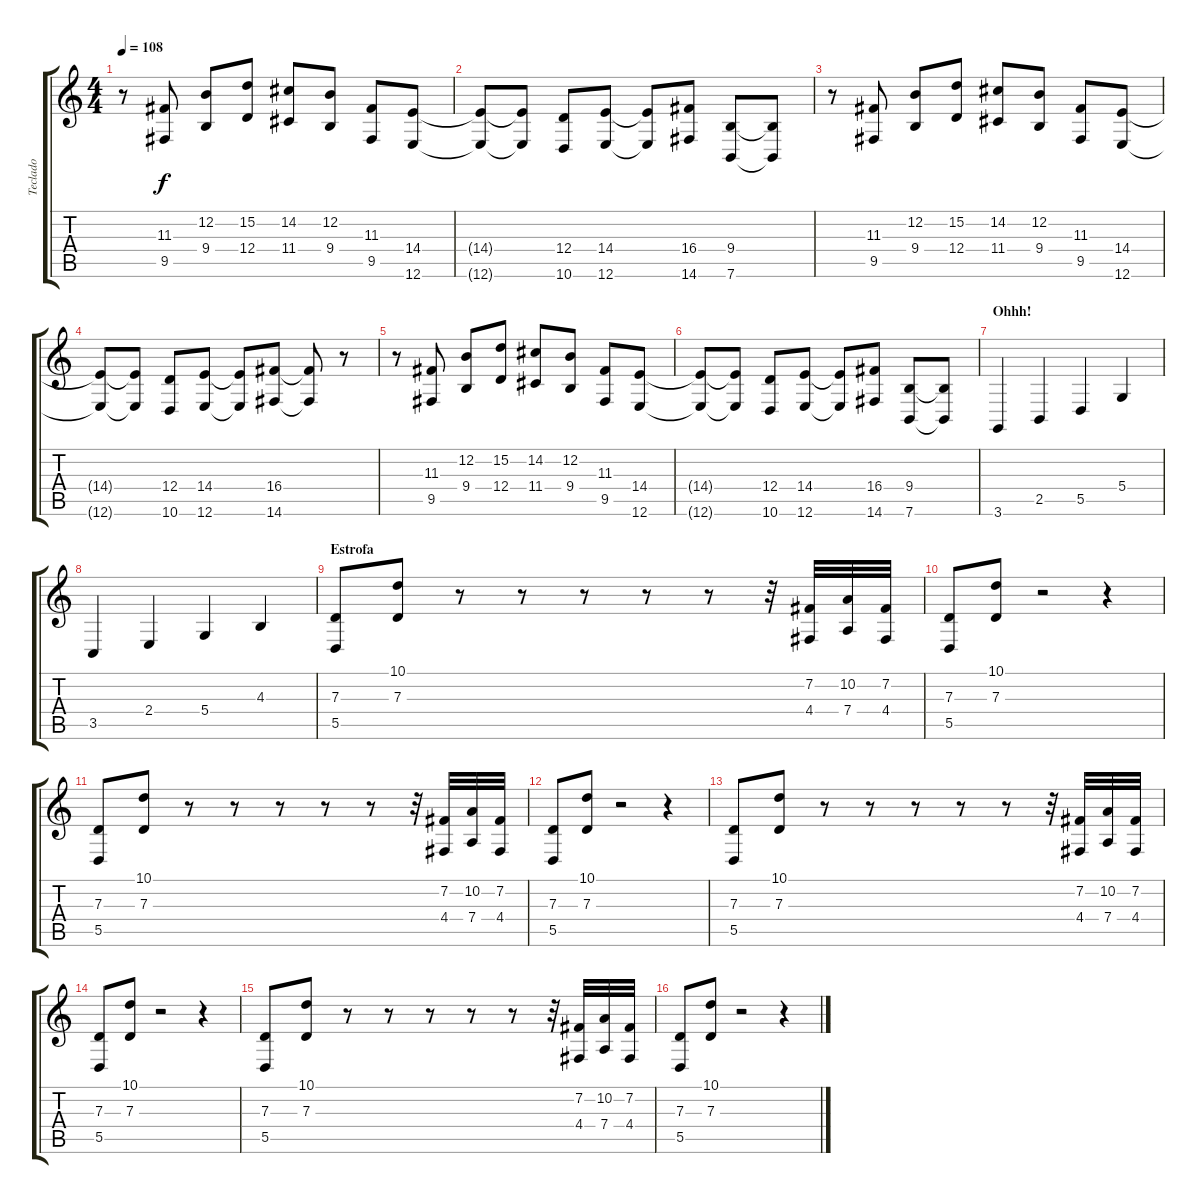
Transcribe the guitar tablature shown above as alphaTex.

\track ("Teclado" "Teclado") {instrument lead1square}
\staff {score tabs}
\tuning (E4 B3 G3 D3 A2 E2) {hide}
\ts (4 4)
\tempo 108
\clef g2
\ks c
r.8{dy f} (11.3 9.5).8 (12.2 9.4).8 (15.2 12.4).8 (14.2 11.4).8 (12.2 9.4).8 (11.3 9.5).8 (14.4 12.6).8 |
(14.4{t} 12.6{t}).8 (14.4{t} 12.6{t}).8 (12.4 10.6).8 (14.4 12.6).8 (14.4{t} 12.6{t}).8 (16.4 14.6).8 (9.4 7.6).8 (9.4{t} 7.6{t}).8 |
r.8 (11.3 9.5).8 (12.2 9.4).8 (15.2 12.4).8 (14.2 11.4).8 (12.2 9.4).8 (11.3 9.5).8 (14.4 12.6).8 |
(14.4{t} 12.6{t}).8 (14.4{t} 12.6{t}).8 (12.4 10.6).8 (14.4 12.6).8 (14.4{t} 12.6{t}).8 (16.4 14.6).8 (16.4{t} 14.6{t}).8 r.8 |
r.8 (11.3 9.5).8 (12.2 9.4).8 (15.2 12.4).8 (14.2 11.4).8 (12.2 9.4).8 (11.3 9.5).8 (14.4 12.6).8 |
(14.4{t} 12.6{t}).8 (14.4{t} 12.6{t}).8 (12.4 10.6).8 (14.4 12.6).8 (14.4{t} 12.6{t}).8 (16.4 14.6).8 (9.4 7.6).8 (9.4{t} 7.6{t}).8 |
\section ("" "Ohhh!")
3.6.4{volume 9} 2.5.4 5.5.4 5.4.4 |
3.5.4 2.4.4 5.4.4 4.3.4 |
\section ("" "Estrofa ")
(7.3 5.5).8{volume 9} (10.1 7.3).8 r.8 r.8 r.8 r.8 r.8 r.32 (7.2 4.4).32 (10.2 7.4).32 (7.2 4.4).32 |
(7.3 5.5).8 (10.1 7.3).8 r.2 r.4 |
(7.3 5.5).8 (10.1 7.3).8 r.8 r.8 r.8 r.8 r.8 r.32 (7.2 4.4).32 (10.2 7.4).32 (7.2 4.4).32 |
(7.3 5.5).8 (10.1 7.3).8 r.2 r.4 |
(7.3 5.5).8 (10.1 7.3).8 r.8 r.8 r.8 r.8 r.8 r.32 (7.2 4.4).32 (10.2 7.4).32 (7.2 4.4).32 |
(7.3 5.5).8 (10.1 7.3).8 r.2 r.4 |
(7.3 5.5).8 (10.1 7.3).8 r.8 r.8 r.8 r.8 r.8 r.32 (7.2 4.4).32 (10.2 7.4).32 (7.2 4.4).32 |
(7.3 5.5).8 (10.1 7.3).8 r.2 r.4
